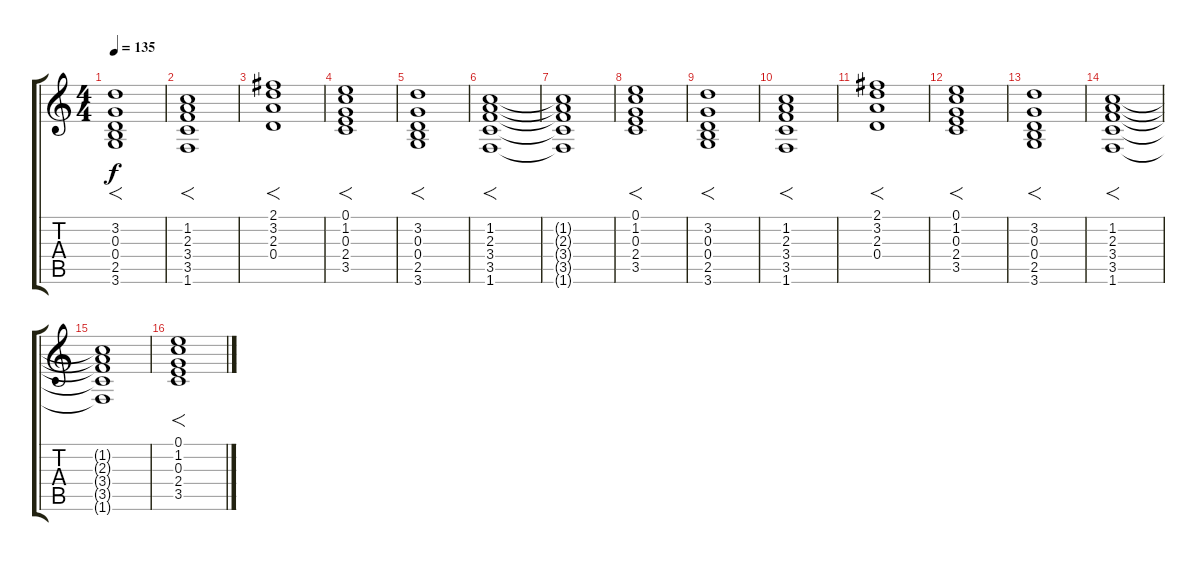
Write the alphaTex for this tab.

\track "" {instrument pad3polysynth}
\staff {score tabs}
\tuning (E5 B4 G4 D4 A3 E3) {hide}
\ts (4 4)
\tempo 135
\clef g2
\ks c
(3.2 0.3 0.4 2.5 3.6).1{f dy f} |
(1.2 2.3 3.4 3.5 1.6).1{f} |
(2.1 3.2 2.3 0.4).1{f} |
(0.1 1.2 0.3 2.4 3.5).1{f} |
(3.2 0.3 0.4 2.5 3.6).1{f} |
(1.2 2.3 3.4 3.5 1.6).1{f} |
(1.2{t} 2.3{t} 3.4{t} 3.5{t} 1.6{t}).1 |
(0.1 1.2 0.3 2.4 3.5).1{f} |
(3.2 0.3 0.4 2.5 3.6).1{f} |
(1.2 2.3 3.4 3.5 1.6).1{f} |
(2.1 3.2 2.3 0.4).1{f} |
(0.1 1.2 0.3 2.4 3.5).1{f} |
(3.2 0.3 0.4 2.5 3.6).1{f} |
(1.2 2.3 3.4 3.5 1.6).1{f} |
(1.2{t} 2.3{t} 3.4{t} 3.5{t} 1.6{t}).1 |
(0.1 1.2 0.3 2.4 3.5).1{f}
